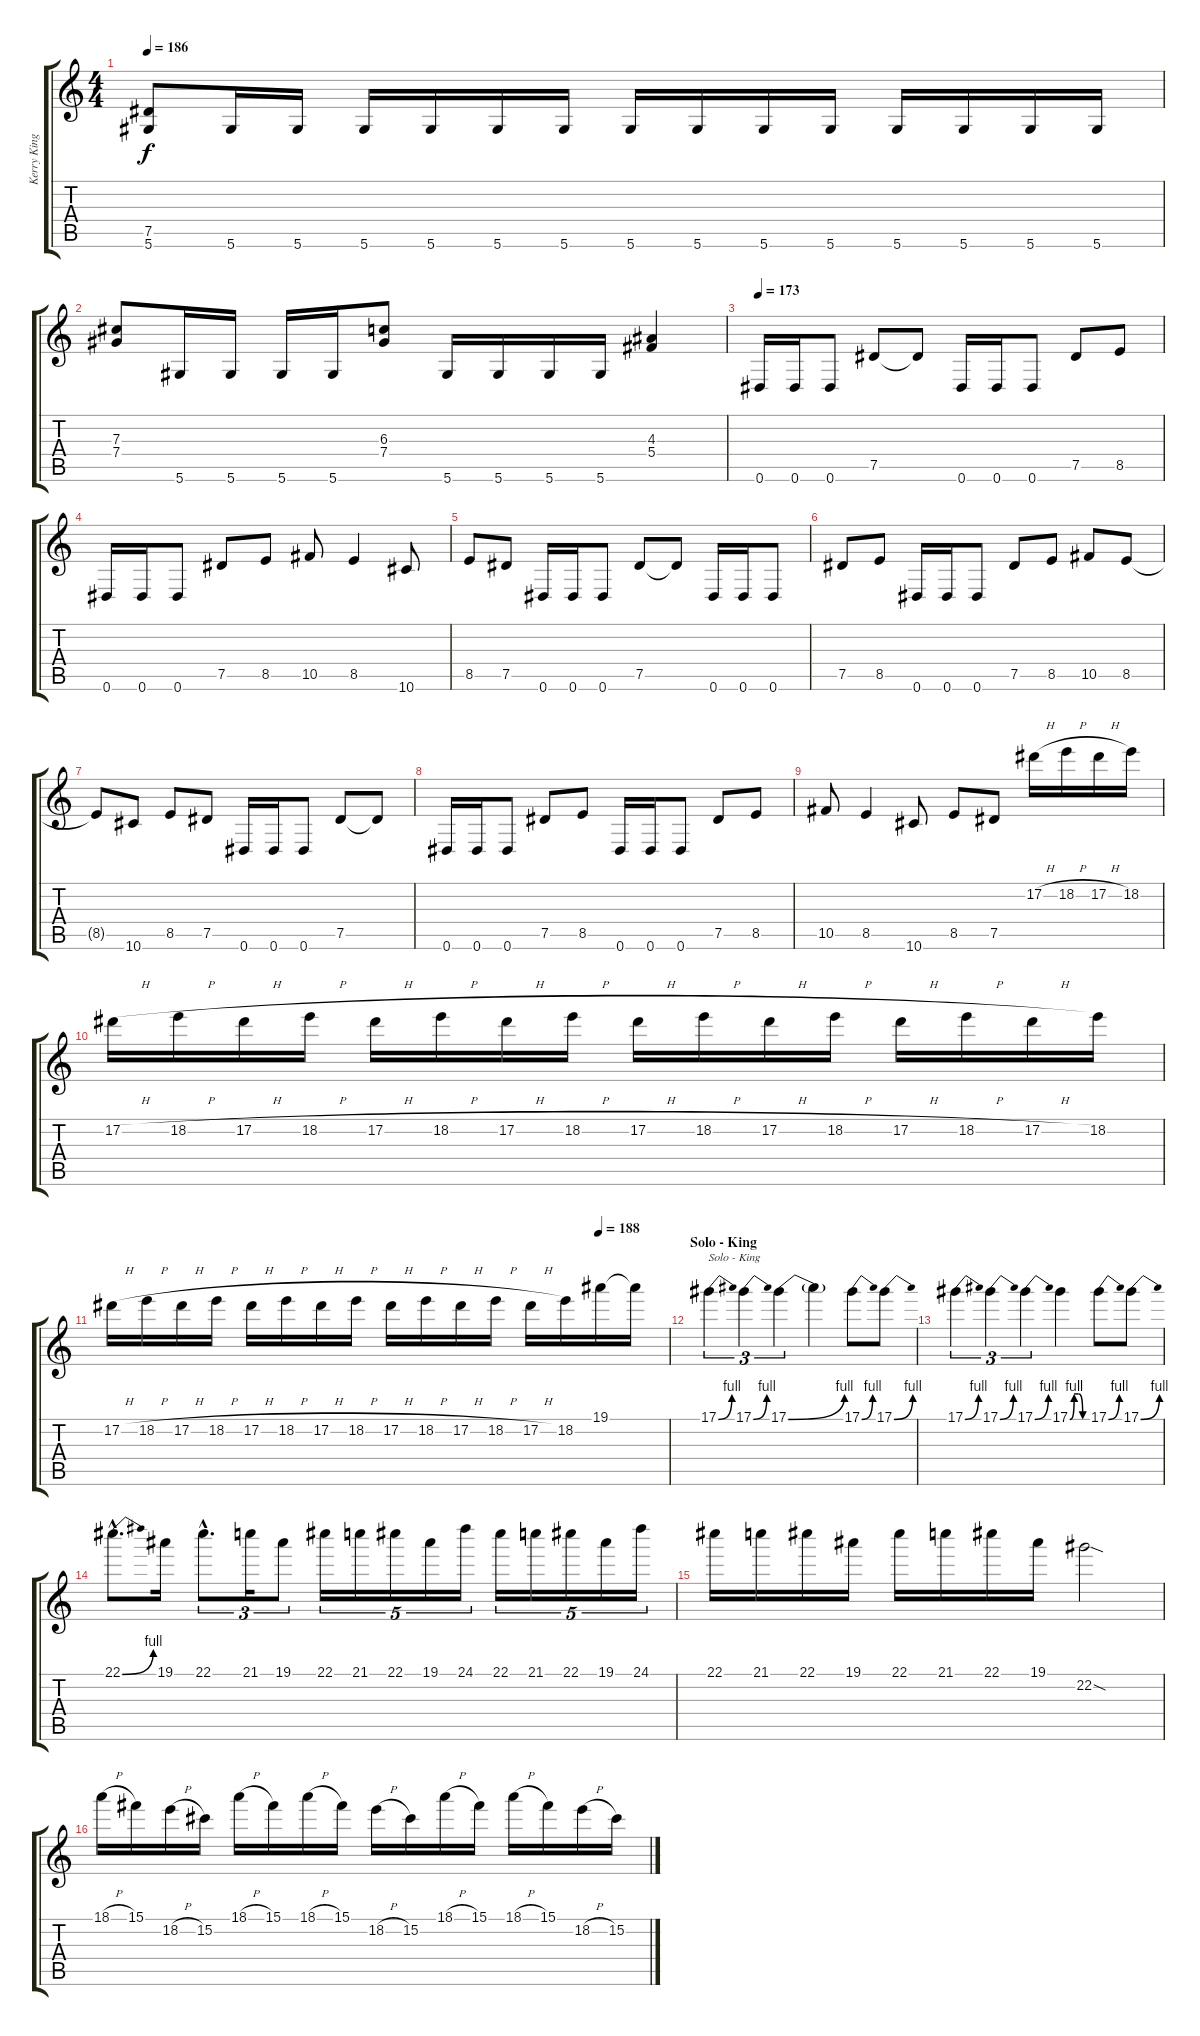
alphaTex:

\track ("Kerry King" "Kerry King") {instrument distortionguitar}
\staff {score tabs}
\tuning (Eb4 Bb3 Gb3 Db3 Ab2 Eb2) {hide}
\ts (4 4)
\tempo 186
\clef g2
\ks c
(7.5 5.6).8{dy f} 5.6.16 5.6.16 5.6.16 5.6.16 5.6.16 5.6.16 5.6.16 5.6.16 5.6.16 5.6.16 5.6.16 5.6.16 5.6.16 5.6.16 |
(7.3 7.4).8 5.6.16 5.6.16 5.6.16 5.6.16 (6.3 7.4).8 5.6.16 5.6.16 5.6.16 5.6.16 (4.3 5.4).4 |
\tempo 173
0.6.16 0.6.16 0.6.8 7.5.8 7.5{t}.8 0.6.16 0.6.16 0.6.8 7.5.8 8.5.8 |
0.6.16 0.6.16 0.6.8 7.5.8 8.5.8 10.5.8 8.5.4 10.6.8 |
8.5.8 7.5.8 0.6.16 0.6.16 0.6.8 7.5.8 7.5{t}.8 0.6.16 0.6.16 0.6.8 |
7.5.8 8.5.8 0.6.16 0.6.16 0.6.8 7.5.8 8.5.8 10.5.8 8.5.8 |
8.5{t}.8 10.6.8 8.5.8 7.5.8 0.6.16 0.6.16 0.6.8 7.5.8 7.5{t}.8 |
0.6.16 0.6.16 0.6.8 7.5.8 8.5.8 0.6.16 0.6.16 0.6.8 7.5.8 8.5.8 |
10.5.8 8.5.4 10.6.8 8.5.8 7.5.8 17.2{h}.16 18.2{h}.16 17.2{h}.16 18.2.16 |
17.2{h}.16 18.2{h}.16 17.2{h}.16 18.2{h}.16 17.2{h}.16 18.2{h}.16 17.2{h}.16 18.2{h}.16 17.2{h}.16 18.2{h}.16 17.2{h}.16 18.2{h}.16 17.2{h}.16 18.2{h}.16 17.2{h}.16 18.2.16 |
\tempo (188 0.875)
17.2{h}.16 18.2{h}.16 17.2{h}.16 18.2{h}.16 17.2{h}.16 18.2{h}.16 17.2{h}.16 18.2{h}.16 17.2{h}.16 18.2{h}.16 17.2{h}.16 18.2{h}.16 17.2{h}.16 18.2.16 19.1.16 19.1{t}.16 |
\section ("" "Solo - King")
17.1{be (bend 0 0 60 4)}.4{tu (3 2) txt "Solo - King"} 17.1{be (bend 0 0 60 4)}.4{tu (3 2)} 17.1{be (bend 0 0 60 4)}.4{tu (3 2)} 17.1{t}.4 17.1{be (bend 0 0 60 4)}.8 17.1{be (bend 0 0 60 4)}.8 |
17.1{be (bend 0 0 60 4)}.4{tu (3 2)} 17.1{be (bend 0 0 60 4)}.4{tu (3 2)} 17.1{be (bend 0 0 60 4)}.4{tu (3 2)} 17.1{be (custom 0 0 15 4 30 4 45 0 60 0)}.4 17.1{be (bend 0 0 60 4)}.8 17.1{be (bend 0 0 60 4)}.8 |
22.1{be (bend 0 0 60 4) hac}.8{d} 19.1.16 22.1{hac}.8{d tu (3 2)} 21.1.16{tu (3 2)} 19.1.8{tu (3 2)} 22.1.16{tu (5 4)} 21.1.16{tu (5 4)} 22.1.16{tu (5 4)} 19.1.16{tu (5 4)} 24.1.16{tu (5 4)} 22.1.16{tu (5 4)} 21.1.16{tu (5 4)} 22.1.16{tu (5 4)} 19.1.16{tu (5 4)} 24.1.16{tu (5 4)} |
22.1.16 21.1.16 22.1.16 19.1.16 22.1.16 21.1.16 22.1.16 19.1.16 22.2{sod}.2 |
18.1{h}.16 15.1.16 18.2{h}.16 15.2.16 18.1{h}.16 15.1.16 18.1{h}.16 15.1.16 18.2{h}.16 15.2.16 18.1{h}.16 15.1.16 18.1{h}.16 15.1.16 18.2{h}.16 15.2.16
